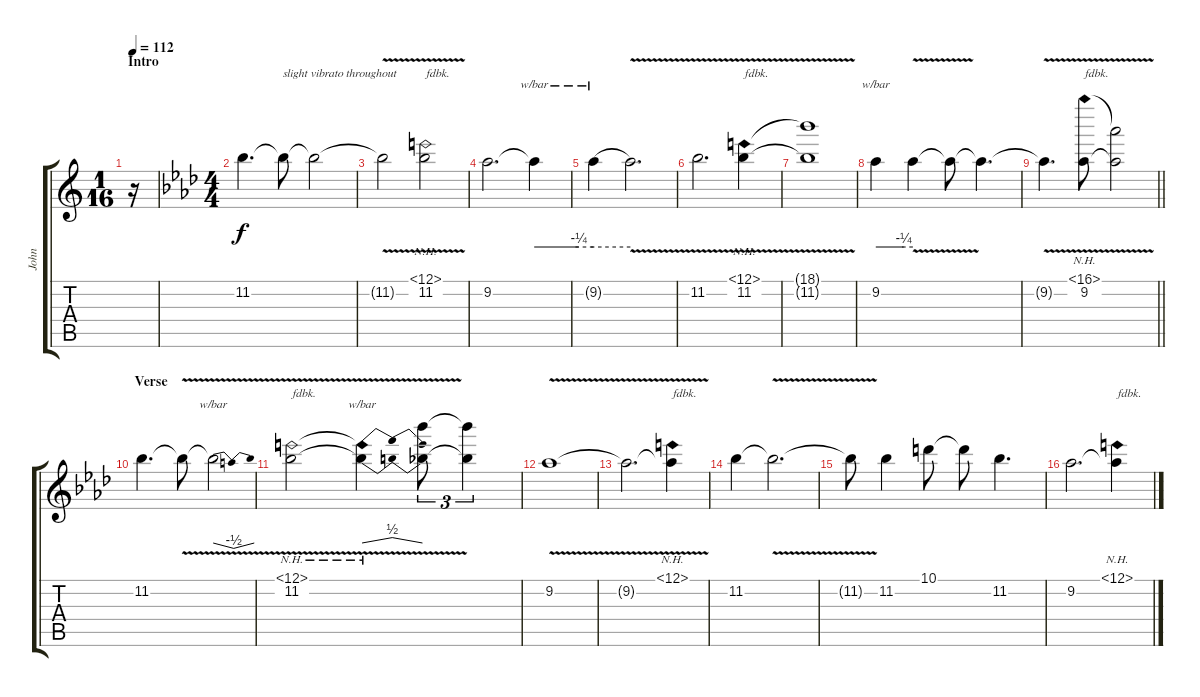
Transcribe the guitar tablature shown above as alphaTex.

\track ("John" "John") {instrument distortionguitar}
\staff {score tabs}
\tuning (E4 B3 G3 D3 A2 E2) {hide}
\ts (1 16)
\section ("" "Intro")
\tempo 112
\clef g2
\ks c
r.16{dy f instrument distortionguitar} |
\ts (4 4)
\ks ab
11.2.4{d} 11.2{t}.8{txt "slight vibrato throughout"} 11.2{t}.2 |
11.2{v t}.2 (18.1{nh} 11.2{v}).2{txt "fdbk."} |
9.2.2{d} 9.2{t}.4{tbe (custom default 0 0 45 -1 60 -1)} |
9.2{t}.4{tbe (hold default 0 0 60 0)} 9.2{v t}.2{d} |
11.2{v}.2{d} (18.1{nh} 11.2{v}).4{txt "fdbk."} |
(18.1{t} 11.2{t}).1 |
9.2.4{tbe (custom default 0 0 45 -1 60 -1)} 9.2{v t}.4 9.2{t}.8 9.2{t}.4{d} |
\barLineRight lightlight
9.2{v t}.4{d} (16.1{nh} 9.2{v}).8{txt "fdbk."} (16.1{t} 9.2{v t}).2 |
\section ("" "Verse")
11.2.4{d} 11.2{v t}.8 11.2{v t}.2{tbe (dip default 0 0 30 -2 60 0)} |
(18.1{nh} 11.2{v}).2{txt "fdbk."} (18.1{nh t} 11.2{v t}).4{tbe (dip default 0 0 30 2 60 0)} (18.1{t} 11.2{t}).8{tu (3 2)} (18.1{t} 11.2{t}).4{tu (3 2)} |
9.2{v}.1 |
9.2{v t}.2{d} (23.1{nh} 9.2{v t}).4{txt "fdbk."} |
11.2.4 11.2{v t}.2{d} |
11.2{v t}.8 11.2.4 10.1.8 10.1{t}.8 11.2.4{d} |
9.2.2{d} (23.1{nh} 9.2{t}).4{txt "fdbk."}
